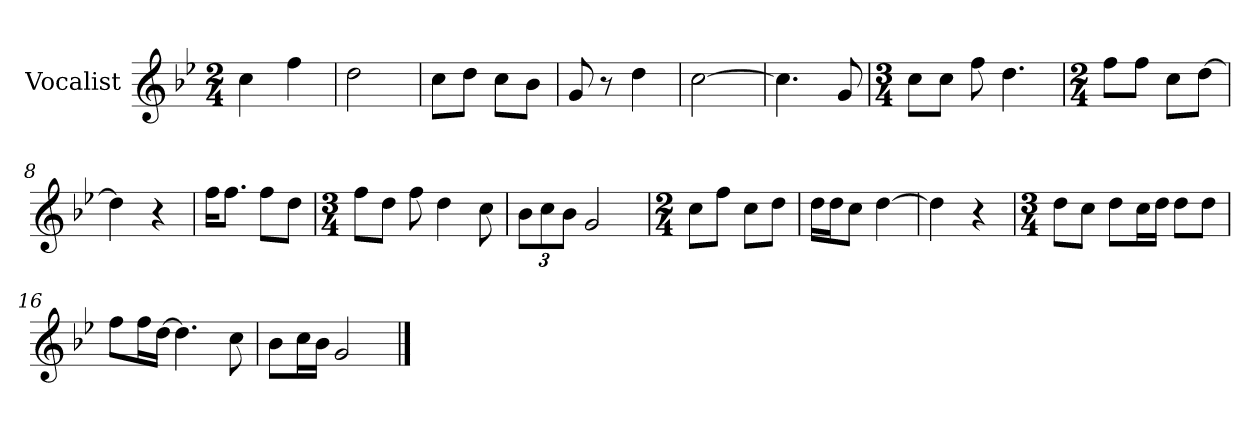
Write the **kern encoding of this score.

**kern
*part1
*staff1
*I"Vocalist
*k[b-e-]
*B-:
*M2/4
=
4cc
4ff
=1
2dd
=2
8ccL
8ddJ
8ccL
8b-J
=3
8g
8r
4dd
=4
[2cc
=5
4.cc]
8g
=6
*M3/4
8ccL
8ccJ
8ff
4.dd
=7
*M2/4
8ffL
8ffJ
8ccL
[8ddJ
=8
4dd]
4r
=9
16ffKL
8.ffJ
8ffL
8ddJ
=10
*M3/4
8ffL
8ddJ
8ff
4dd
8cc
=11
12b-L
12cc
12b-J
2g
=12
*M2/4
8ccL
8ffJ
8ccL
8ddJ
=13
16ddLL
16ddJ
8ccJ
[4dd
=14
4dd]
4r
=15
*M3/4
8ddL
8ccJ
8ddL
16ccL
16ddJJ
8ddL
8ddJ
=16
8ffL
16ffL
[16ddJJ
4.dd]
8cc
=17
8b-L
16ccL
16b-JJ
2g
==
*-
